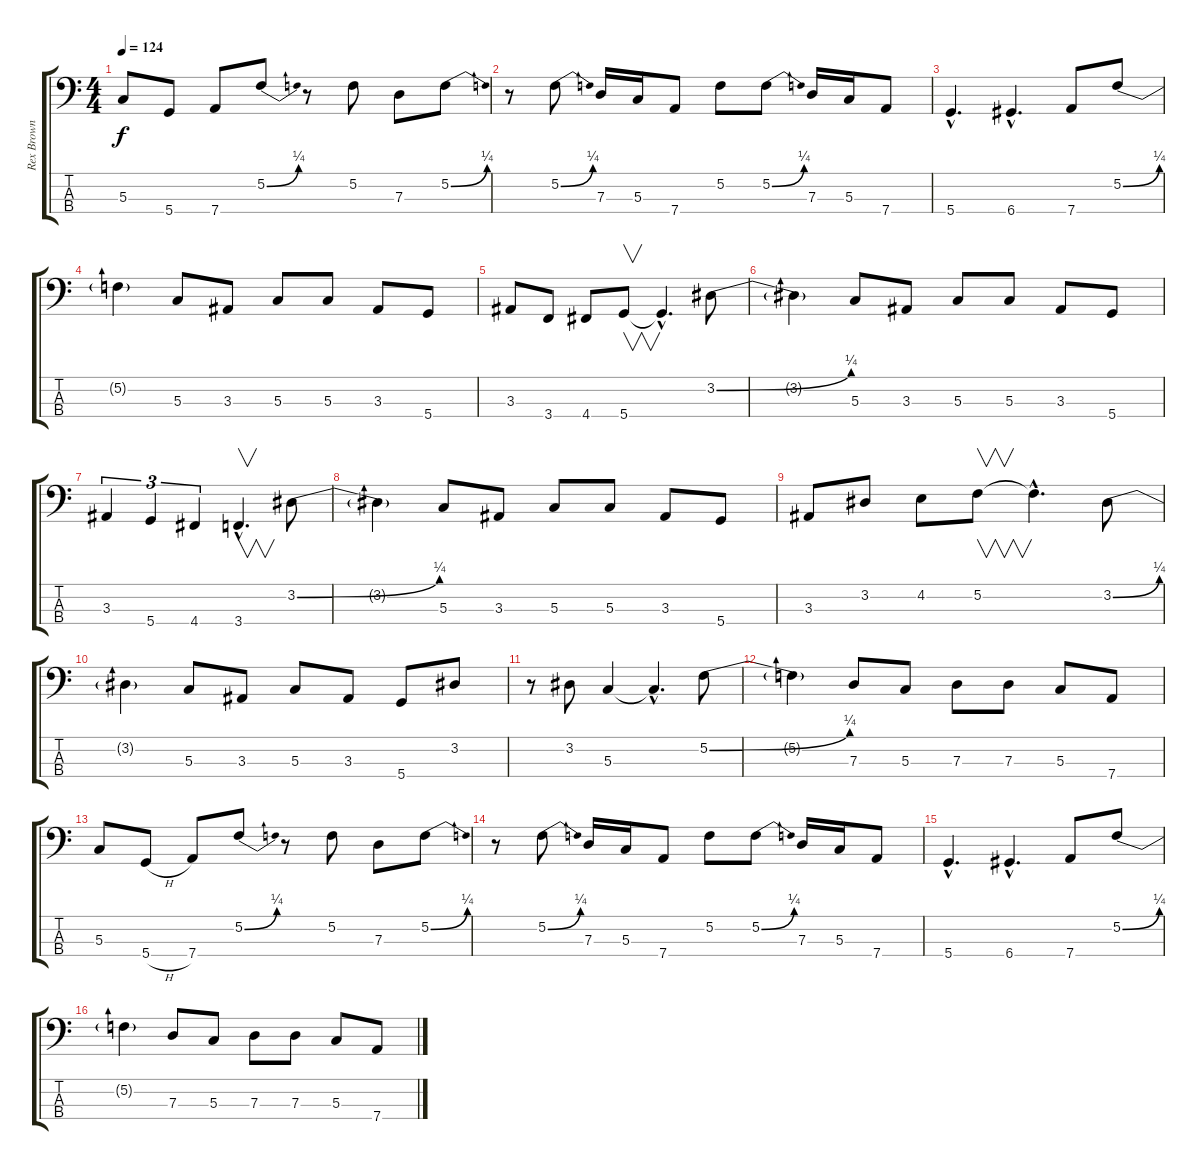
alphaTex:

\track ("Rex Brown (Bass)" "Rex Brown ") {instrument electricbasspick}
\staff {score tabs}
\tuning (F2 C2 G1 D1) {hide}
\ts (4 4)
\tempo 124
\clef f4
\ks c
5.3.8{dy f} 5.4.8 7.4.8 5.2{be (bend 0 0 60 1)}.8 r.8 5.2.8 7.3.8 5.2{be (bend 0 0 60 1)}.8 |
r.8 5.2{be (bend 0 0 60 1)}.8 7.3.16 5.3.16 7.4.8 5.2.8 5.2{be (bend 0 0 60 1)}.8 7.3.16 5.3.16 7.4.8 |
5.4{hac}.4{d} 6.4{hac}.4{d} 7.4.8 5.2{be (bend 0 0 60 1)}.8 |
5.2{t}.4 5.3.8 3.3.8 5.3.8 5.3.8 3.3.8 5.4.8 |
3.3.8 3.4.8 4.4.8 5.4.8{v} 5.4{hac t}.4{d} 3.2{be (bend 0 0 60 1)}.8 |
3.2{t}.4 5.3.8 3.3.8 5.3.8 5.3.8 3.3.8 5.4.8 |
3.3.4{tu (3 2)} 5.4.4{tu (3 2)} 4.4.4{tu (3 2)} 3.4{hac}.4{v d} 3.2{be (bend 0 0 60 1)}.8 |
3.2{t}.4 5.3.8 3.3.8 5.3.8 5.3.8 3.3.8 5.4.8 |
3.3.8 3.2.8 4.2.8 5.2.8{v} 5.2{hac t}.4{d} 3.2{be (bend 0 0 60 1)}.8 |
3.2{t}.4 5.3.8 3.3.8 5.3.8 3.3.8 5.4.8 3.2.8 |
r.8 3.2.8 5.3.4 5.3{hac t}.4{d} 5.2{be (bend 0 0 60 1)}.8 |
5.2{t}.4 7.3.8 5.3.8 7.3.8 7.3.8 5.3.8 7.4.8 |
5.3.8 5.4{h}.8 7.4.8 5.2{be (bend 0 0 60 1)}.8 r.8 5.2.8 7.3.8 5.2{be (bend 0 0 60 1)}.8 |
r.8 5.2{be (bend 0 0 60 1)}.8 7.3.16 5.3.16 7.4.8 5.2.8 5.2{be (bend 0 0 60 1)}.8 7.3.16 5.3.16 7.4.8 |
5.4{hac}.4{d} 6.4{hac}.4{d} 7.4.8 5.2{be (bend 0 0 60 1)}.8 |
5.2{t}.4 7.3.8 5.3.8 7.3.8 7.3.8 5.3.8 7.4.8
